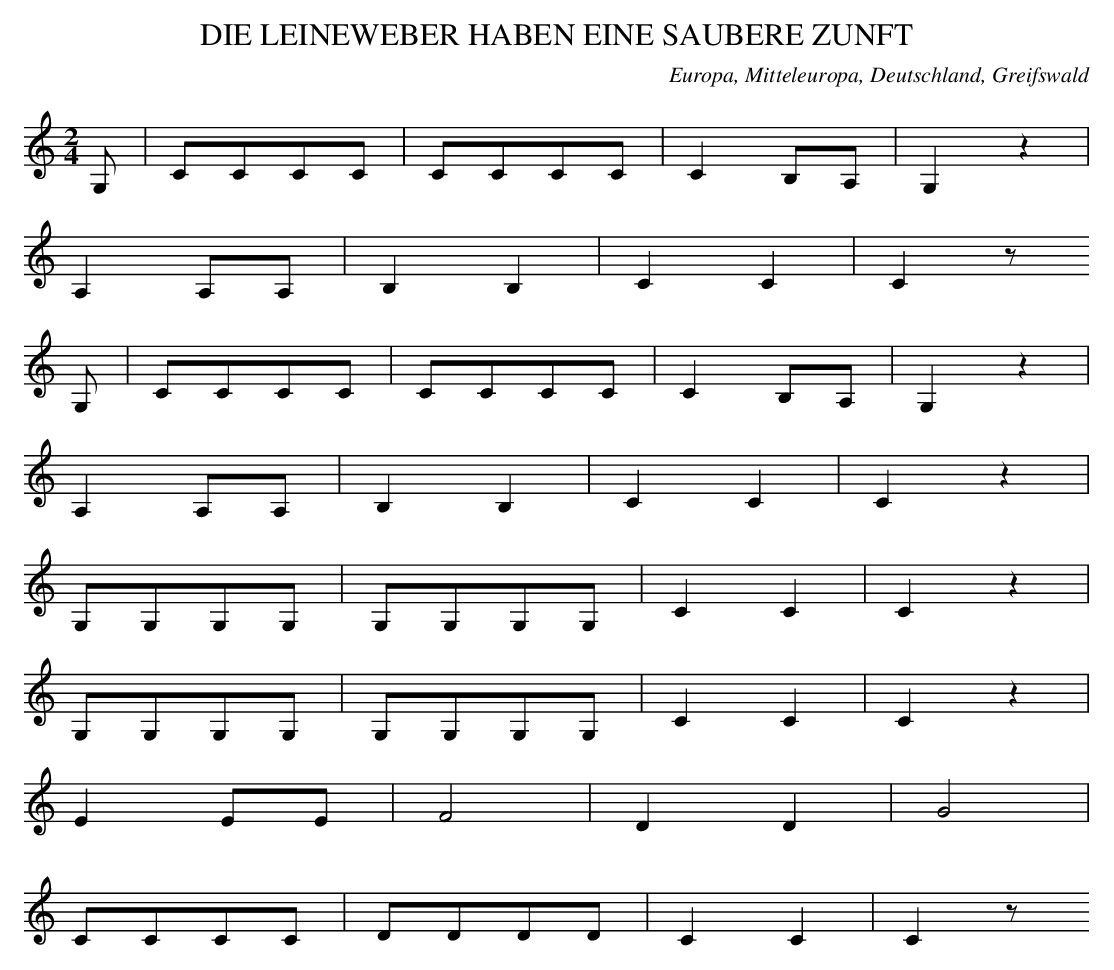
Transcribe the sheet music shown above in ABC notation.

X:1
T: DIE LEINEWEBER HABEN EINE SAUBERE ZUNFT
O: Europa, Mitteleuropa, Deutschland, Greifswald
M: 2/4
L: 1/8
K: C
G, | CCCC | CCCC | C2B,A, | G,2z2 |
A,2A,A, | B,2B,2 | C2C2 | C2z
G, | CCCC | CCCC | C2B,A, | G,2z2 |
A,2A,A, | B,2B,2 | C2C2 | C2z2 |
G,G,G,G, | G,G,G,G, | C2C2 | C2z2 |
G,G,G,G, | G,G,G,G, | C2C2 | C2z2 |
E2EE | F4 | D2D2 | G4 |
CCCC | DDDD | C2C2 | C2z
